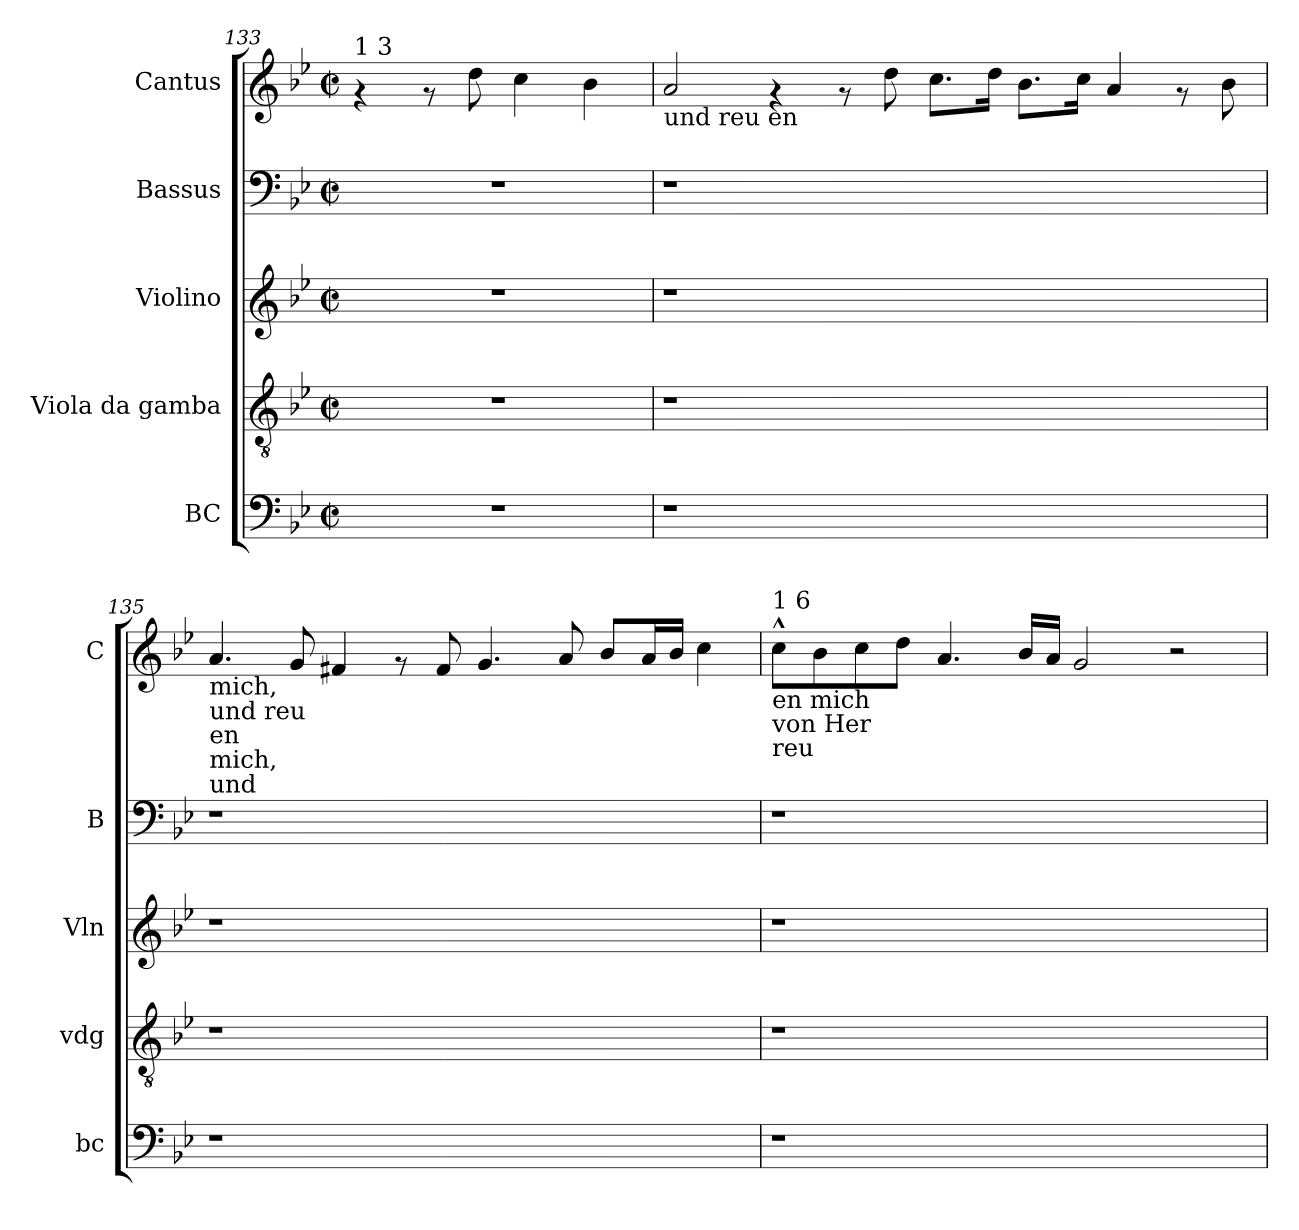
**kern	**kern	**kern	**kern	**kern
*part5	*part4	*part3	*part2	*part1
*staff5	*staff4	*staff3	*staff2	*staff1
*I"BC	*I"Viola da gamba	*I"Violino	*I"Bassus	*I"Cantus
*I'bc	*I'vdg	*I'Vln	*I'B	*I'C
!!LO:LB:g=z
*clefF4	*clefGv2	*clefG2	*clefF4	*clefG2
*k[b-e-]	*k[b-e-]	*k[b-e-]	*k[b-e-]	*k[b-e-]
*B-:	*B-:	*B-:	*B-:	*B-:
*M2/2	*M2/2	*M2/2	*M2/2	*M2/2
*met(c|)	*met(c|)	*met(c|)	*met(c|)	*met(c|)
=133	=133	=133	=133	=133
!	!	!	!	!LO:TX:a:t=1 3
1r	1r	1r	1r	4rf
.	.	.	.	8rf
.	.	.	.	8dd\
.	.	.	.	4cc\
.	.	.	.	4b-\
=134	=134	=134	=134	=134
!	!	!	!	!LO:TX:b:t=und reu en
1r	1r	1r	1r	2a/
.	.	.	.	4rf
.	.	.	.	8rf
.	.	.	.	8dd\
1ryy	1ryy	1ryy	1ryy	8.cc\L
.	.	.	.	16dd\Jk
.	.	.	.	8.b-\L
.	.	.	.	16cc\Jk
.	.	.	.	4a/
.	.	.	.	8rf
.	.	.	.	8b-\
=135	=135	=135	=135	=135
!	!	!	!	!LO:TX:b:t=mich,
!	!	!	!	!LO:TX:b:t=und reu
!	!	!	!	!LO:TX:b:t=en
!	!	!	!	!LO:TX:b:t=mich,
!	!	!	!	!LO:TX:b:t=und
1r	1r	1r	1r	4.a/
.	.	.	.	8g/
.	.	.	.	4f#X/
.	.	.	.	8rf
.	.	.	.	8f#/
1ryy	1ryy	1ryy	1ryy	4.g/
.	.	.	.	8a/
.	.	.	.	8b-/L
.	.	.	.	16a/L
.	.	.	.	16b-/JJ
.	.	.	.	4cc\
!!LO:PB:g=z
=136	=136	=136	=136	=136
!	!	!	!	!LO:TX:a:t=1 6
!	!	!	!	!LO:TX:b:t=en mich
!	!	!	!	!LO:TX:b:t=von Her
!	!	!	!	!LO:TX:b:t=reu
1r	1r	1r	1r	8cc^^>\L
.	.	.	.	8b-\
.	.	.	.	8cc\
.	.	.	.	8dd\J
.	.	.	.	4.a/
.	.	.	.	16b-/LL
.	.	.	.	16a/JJ
1ryy	1ryy	1ryy	1ryy	2g/
.	.	.	.	2r
=	=	=	=	=
*-	*-	*-	*-	*-
